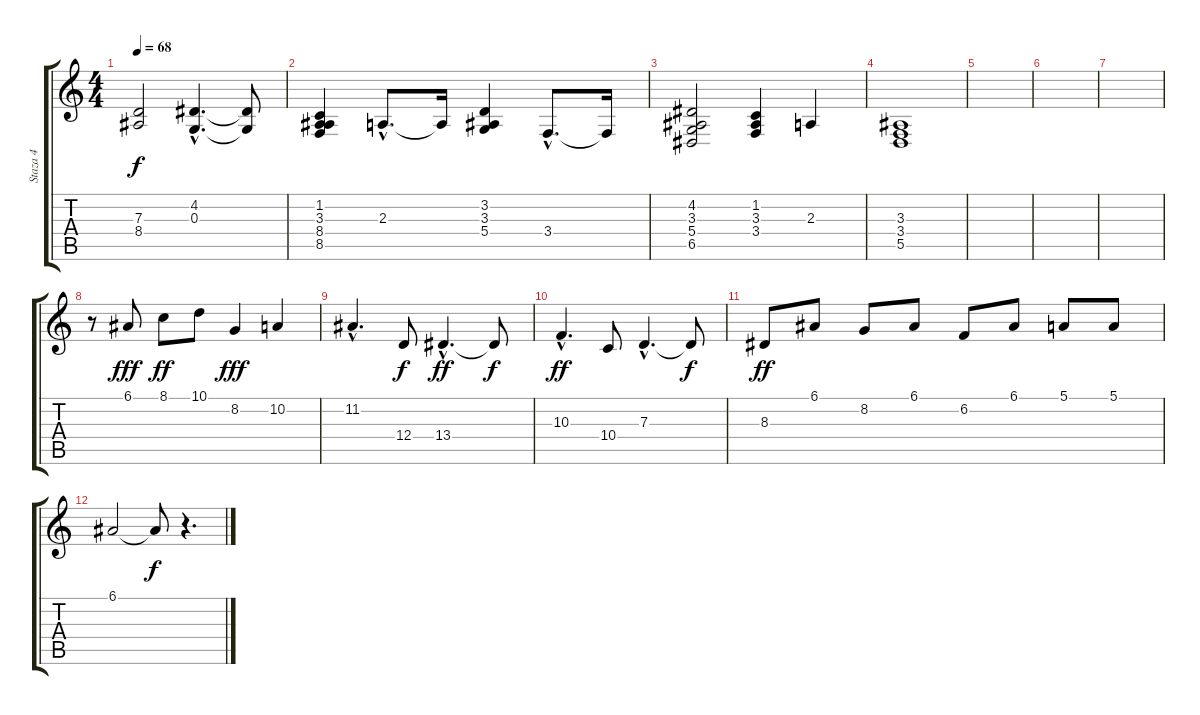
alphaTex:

\track ("Staza 4" "Staza 4") {instrument frenchhorn}
\staff {score tabs}
\tuning (E4 B3 G3 D3 A2 E2) {hide}
\ts (4 4)
\tempo 68
\clef g2
\ks c
(7.3 8.4).2{dy f} (4.2{hac} 0.3{hac}).4{d} (4.2{t} 0.3{t}).8 |
(1.2 3.3 8.4 8.5).4 2.3{hac}.8{d} 2.3{t}.16 (3.2 3.3 5.4).4 3.4{hac}.8{d} 3.4{t}.16 |
(4.2 3.3 5.4 6.5).2 (1.2 3.3 3.4).4 2.3.4 |
(3.3 3.4 5.5).1 |
|
|
|
r.8 6.1.8{dy fff volume 16 balance 8 instrument oboe} 8.1.8{dy ff} 10.1.8 8.2.4{dy fff} 10.2.4 |
11.2{hac}.4{d} 12.4.8{dy f} 13.4{hac}.4{d dy ff} 13.4{t}.8{dy f} |
10.3{hac}.4{d dy ff} 10.4.8 7.3{hac}.4{d} 7.3{t}.8{dy f} |
8.3.8{dy ff} 6.1.8 8.2.8 6.1.8 6.2.8 6.1.8 5.1.8 5.1.8 |
6.1.2 6.1{t}.8{dy f} r.4{d}
